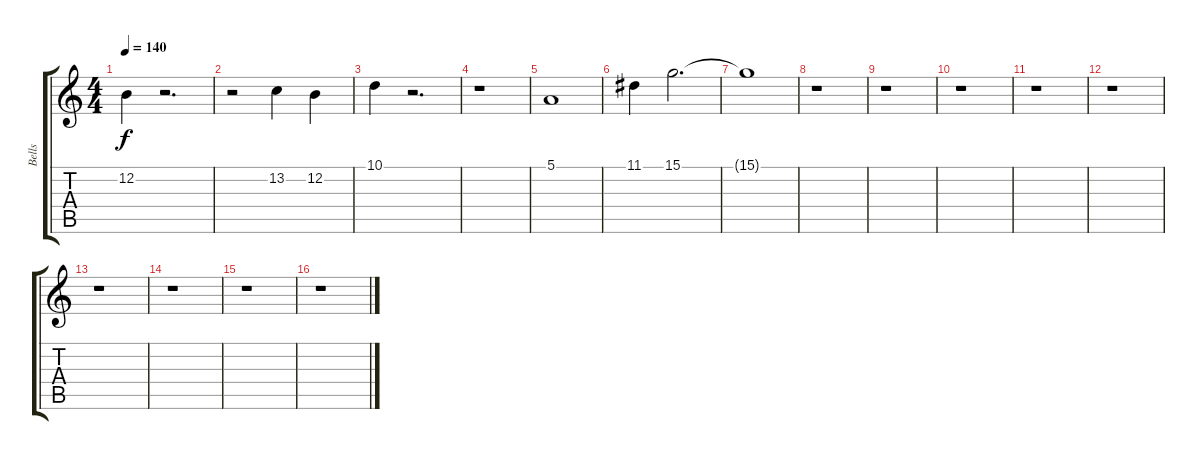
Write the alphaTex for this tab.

\track ("Bells" "Bells") {instrument tubularbells}
\staff {score tabs}
\tuning (E4 B3 G3 D3 A2 E2) {hide}
\ts (4 4)
\tempo 140
\clef g2
\ks c
12.2.4{dy f} r.2{d} |
r.2 13.2.4 12.2.4 |
10.1.4 r.2{d} |
r.1 |
5.1.1 |
11.1.4 15.1.2{d} |
15.1{t}.1 |
r.1 |
r.1 |
r.1 |
r.1 |
r.1 |
r.1 |
r.1 |
r.1 |
r.1
